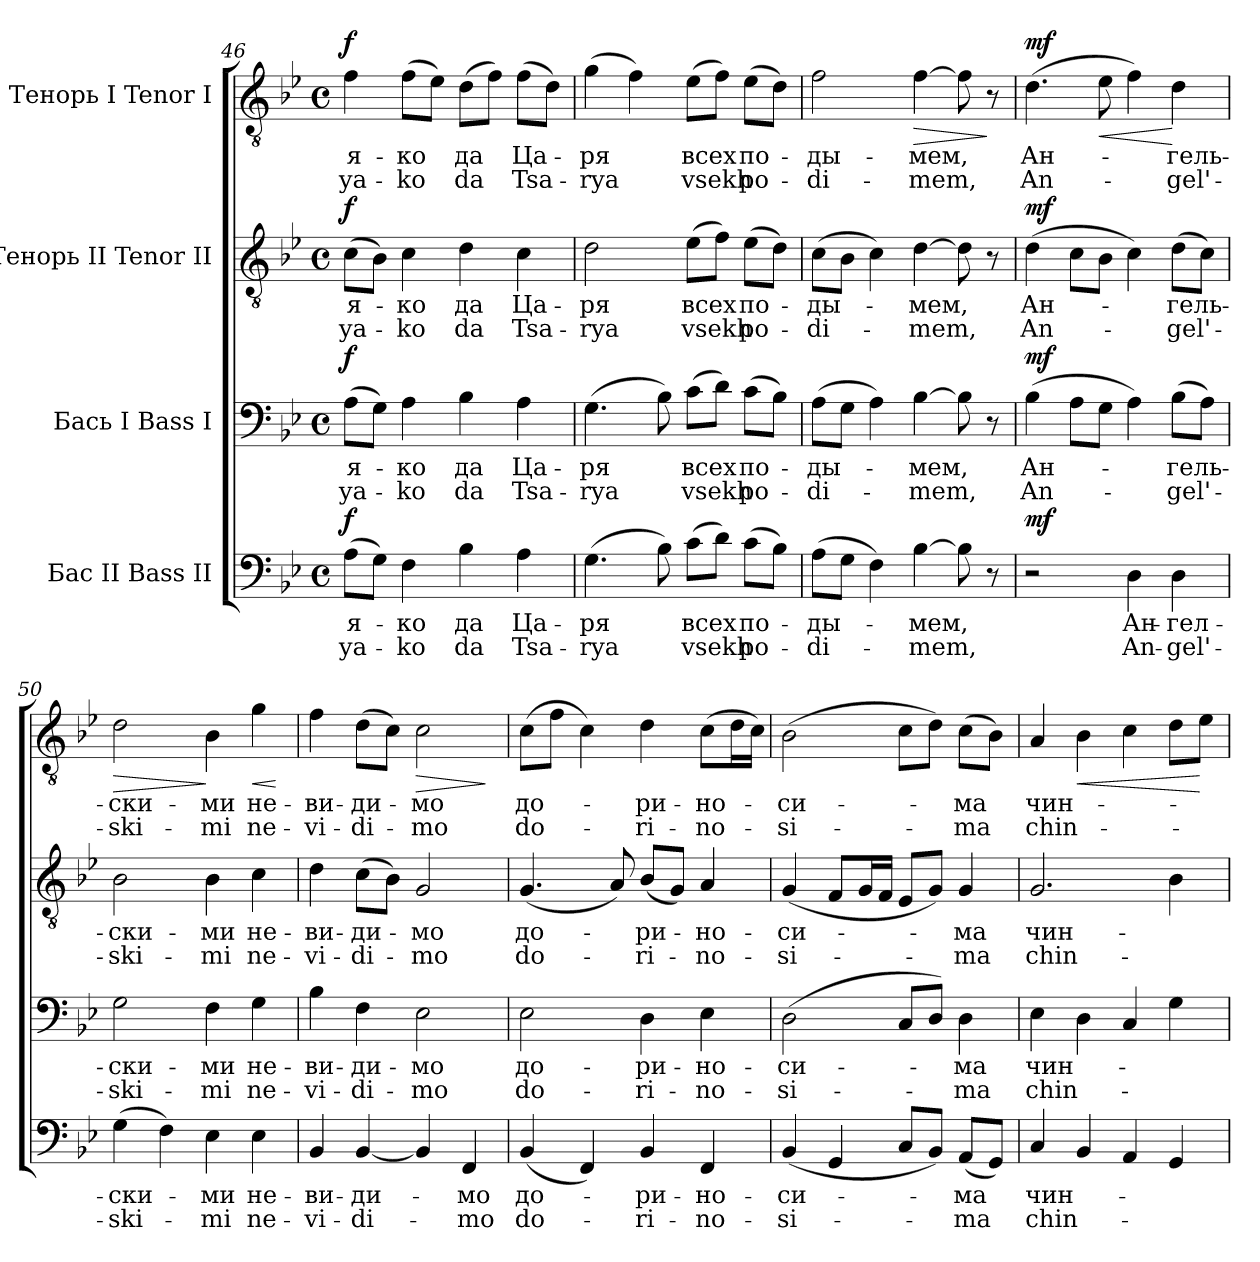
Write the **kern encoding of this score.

**kern	**text	**text	**dynam	**kern	**text	**text	**dynam	**kern	**text	**text	**dynam	**kern	**text	**text	**dynam
*part4	*part4	*part4	*part4	*part3	*part3	*part3	*part3	*part2	*part2	*part2	*part2	*part1	*part1	*part1	*part1
*staff4	*staff4	*staff4	*staff4	*staff3	*staff3	*staff3	*staff3	*staff2	*staff2	*staff2	*staff2	*staff1	*staff1	*staff1	*staff1
*I"Бас II Bass II	*	*	*	*I"Бась I Bass I	*	*	*	*I"Тенорь II Tenor II	*	*	*	*I"Тенорь I Tenor I	*	*	*
!!LO:PB:g=z
*clefF4	*	*	*	*clefF4	*	*	*	*clefGv2	*	*	*	*clefGv2	*	*	*
*k[b-e-]	*	*	*	*k[b-e-]	*	*	*	*k[b-e-]	*	*	*	*k[b-e-]	*	*	*
*B-:	*	*	*	*B-:	*	*	*	*B-:	*	*	*	*B-:	*	*	*
*M4/4	*	*	*	*M4/4	*	*	*	*M4/4	*	*	*	*M4/4	*	*	*
*met(c)	*	*	*	*met(c)	*	*	*	*met(c)	*	*	*	*met(c)	*	*	*
=46	=46	=46	=46	=46	=46	=46	=46	=46	=46	=46	=46	=46	=46	=46	=46
!	!LO:LY:b	!LO:LY:b	!LO:DY:a	!	!LO:LY:b	!LO:LY:b	!LO:DY:a	!	!LO:LY:b	!LO:LY:b	!LO:DY:a	!	!LO:LY:b	!LO:LY:b	!LO:DY:a
(>8A\L	я-	ya-	f	(>8A\L	я-	ya-	f	(>8c\L	я-	ya-	f	4f\	я-	ya-	f
8G\J)	.	.	.	8G\J)	.	.	.	8B-\J)	.	.	.	.	.	.	.
!	!LO:LY:b	!LO:LY:b	!	!	!LO:LY:b	!LO:LY:b	!	!	!LO:LY:b	!LO:LY:b	!	!	!LO:LY:b	!LO:LY:b	!
4F\	-ко	-ko	.	4A\	-ко	-ko	.	4c\	-ко	-ko	.	(>8f\L	-ко	-ko	.
.	.	.	.	.	.	.	.	.	.	.	.	8e-\J)	.	.	.
!	!LO:LY:b	!LO:LY:b	!	!	!LO:LY:b	!LO:LY:b	!	!	!LO:LY:b	!LO:LY:b	!	!	!LO:LY:b	!LO:LY:b	!
4B-\	да	da	.	4B-\	да	da	.	4d\	да	da	.	(>8d\L	да	da	.
.	.	.	.	.	.	.	.	.	.	.	.	8f\J)	.	.	.
!	!LO:LY:b	!LO:LY:b	!	!	!LO:LY:b	!LO:LY:b	!	!	!LO:LY:b	!LO:LY:b	!	!	!LO:LY:b	!LO:LY:b	!
4A\	Ца-	Tsa-	.	4A\	Ца-	Tsa-	.	4c\	Ца-	Tsa-	.	(>8f\L	Ца-	Tsa-	.
.	.	.	.	.	.	.	.	.	.	.	.	8d\J)	.	.	.
=47	=47	=47	=47	=47	=47	=47	=47	=47	=47	=47	=47	=47	=47	=47	=47
!	!LO:LY:b	!LO:LY:b	!	!	!LO:LY:b	!LO:LY:b	!	!	!LO:LY:b	!LO:LY:b	!	!	!LO:LY:b	!LO:LY:b	!
(>4.G\	-ря	-rya	.	(>4.G\	-ря	-rya	.	2d\	-ря	-rya	.	(>4g\	-ря	-rya	.
.	.	.	.	.	.	.	.	.	.	.	.	4f\)	.	.	.
8B-\)	.	.	.	8B-\)	.	.	.	.	.	.	.	.	.	.	.
!	!LO:LY:b	!LO:LY:b	!	!	!LO:LY:b	!LO:LY:b	!	!	!LO:LY:b	!LO:LY:b	!	!	!LO:LY:b	!LO:LY:b	!
(>8c\L	всех	vsekh	.	(>8c\L	всех	vsekh	.	(>8e-\L	всех	vsekh	.	(>8e-\L	всех	vsekh	.
8d\J)	.	.	.	8d\J)	.	.	.	8f\J)	.	.	.	8f\J)	.	.	.
!	!LO:LY:b	!LO:LY:b	!	!	!LO:LY:b	!LO:LY:b	!	!	!LO:LY:b	!LO:LY:b	!	!	!LO:LY:b	!LO:LY:b	!
(>8c\L	по-	po-	.	(>8c\L	по-	po-	.	(>8e-\L	по-	po-	.	(>8e-\L	по-	po-	.
8B-\J)	.	.	.	8B-\J)	.	.	.	8d\J)	.	.	.	8d\J)	.	.	.
=48	=48	=48	=48	=48	=48	=48	=48	=48	=48	=48	=48	=48	=48	=48	=48
!	!LO:LY:b	!LO:LY:b	!	!	!LO:LY:b	!LO:LY:b	!	!	!LO:LY:b	!LO:LY:b	!	!	!LO:LY:b	!LO:LY:b	!
(>8A\L	-ды-	-di-	.	(>8A\L	-ды-	-di-	.	(>8c\L	-ды-	-di-	.	2f\	-ды-	-di-	.
8G\J	.	.	.	8G\J	.	.	.	8B-\J	.	.	.	.	.	.	.
4F\)	.	.	.	4A\)	.	.	.	4c\)	.	.	.	.	.	.	.
!	!LO:LY:b	!LO:LY:b	!	!	!LO:LY:b	!LO:LY:b	!	!	!LO:LY:b	!LO:LY:b	!	!	!LO:LY:b	!LO:LY:b	!LO:HP:b
[4B-\	-мем,	-mem,	.	[4B-\	-мем,	-mem,	.	[4d\	-мем,	-mem,	.	[4f\	-мем,	-mem,	>
8B-\]	.	.	.	8B-\]	.	.	.	8d\]	.	.	.	8f\]	.	.	.
8r	.	.	.	8r	.	.	.	8r	.	.	.	8r	.	.	]
=49	=49	=49	=49	=49	=49	=49	=49	=49	=49	=49	=49	=49	=49	=49	=49
!	!	!	!LO:DY:a	!	!LO:LY:b	!LO:LY:b	!LO:DY:a	!	!LO:LY:b	!LO:LY:b	!LO:DY:a	!	!LO:LY:b	!LO:LY:b	!LO:DY:a
2r	.	.	mf	(>4B-\	Ан-	An-	mf	(>4d\	Ан-	An-	mf	(>4.d\	Ан-	An-	mf
.	.	.	.	8A\L	.	.	.	8c\L	.	.	.	.	.	.	.
!	!	!	!	!	!	!	!	!	!	!	!	!	!	!	!LO:HP:b
.	.	.	.	8G\J	.	.	.	8B-\J	.	.	.	8e-\	.	.	<
!	!LO:LY:b	!LO:LY:b	!	!	!	!	!	!	!	!	!	!	!	!	!
4D\	Ан-	An-	.	4A\)	.	.	.	4c\)	.	.	.	4f\)	.	.	.
!	!LO:LY:b	!LO:LY:b	!	!	!LO:LY:b	!LO:LY:b	!	!	!LO:LY:b	!LO:LY:b	!	!	!LO:LY:b	!LO:LY:b	!
4D\	-гел-	-gel'-	.	(>8B-\L	-гель-	-gel'-	.	(>8d\L	-гель-	-gel'-	.	4d\	-гель-	-gel'-	[
.	.	.	.	8A\J)	.	.	.	8c\J)	.	.	.	.	.	.	.
=50	=50	=50	=50	=50	=50	=50	=50	=50	=50	=50	=50	=50	=50	=50	=50
!	!LO:LY:b	!LO:LY:b	!	!	!LO:LY:b	!LO:LY:b	!	!	!LO:LY:b	!LO:LY:b	!	!	!LO:LY:b	!LO:LY:b	!LO:HP:b
(>4G\	-ски-	-ski-	.	2G\	-ски-	-ski-	.	2B-\	-ски-	-ski-	.	2d\	-ски-	-ski-	>
4F\)	.	.	.	.	.	.	.	.	.	.	.	.	.	.	.
!	!LO:LY:b	!LO:LY:b	!	!	!LO:LY:b	!LO:LY:b	!	!	!LO:LY:b	!LO:LY:b	!	!	!LO:LY:b	!LO:LY:b	!
4E-\	-ми	-mi	.	4F\	-ми	-mi	.	4B-\	-ми	-mi	.	4B-\	-ми	-mi	]
!	!LO:LY:b	!LO:LY:b	!	!	!LO:LY:b	!LO:LY:b	!	!	!LO:LY:b	!LO:LY:b	!	!	!LO:LY:b	!LO:LY:b	!LO:HP:b
4E-\	не-	ne-	.	4G\	не-	ne-	.	4c\	не-	ne-	.	4g\	не-	ne-	<
.	.	.	.	.	.	.	.	.	.	.	.	.	.	.	[
!!LO:PB:g=z
=51	=51	=51	=51	=51	=51	=51	=51	=51	=51	=51	=51	=51	=51	=51	=51
!	!LO:LY:b	!LO:LY:b	!	!	!LO:LY:b	!LO:LY:b	!	!	!LO:LY:b	!LO:LY:b	!	!	!LO:LY:b	!LO:LY:b	!
4BB-/	-ви-	-vi-	.	4B-\	-ви-	-vi-	.	4d\	-ви-	-vi-	.	4f\	-ви-	-vi-	.
!	!LO:LY:b	!LO:LY:b	!	!	!LO:LY:b	!LO:LY:b	!	!	!LO:LY:b	!LO:LY:b	!	!	!LO:LY:b	!LO:LY:b	!
[4BB-/	-ди-	-di-	.	4F\	-ди-	-di-	.	(>8c\L	-ди-	-di-	.	(>8d\L	-ди-	-di-	.
.	.	.	.	.	.	.	.	8B-\J)	.	.	.	8c\J)	.	.	.
!	!	!	!	!	!LO:LY:b	!LO:LY:b	!	!	!LO:LY:b	!LO:LY:b	!	!	!LO:LY:b	!LO:LY:b	!LO:HP:b
4BB-/]	.	.	.	2E-\	-мо	-mo	.	2G/	-мо	-mo	.	2c\	-мо	-mo	>
!	!LO:LY:b	!LO:LY:b	!	!	!	!	!	!	!	!	!	!	!	!	!
4FF/	-мо	-mo	.	.	.	.	.	.	.	.	.	.	.	.	.
.	.	.	.	.	.	.	.	.	.	.	.	.	.	.	]
=52	=52	=52	=52	=52	=52	=52	=52	=52	=52	=52	=52	=52	=52	=52	=52
!	!LO:LY:b	!LO:LY:b	!	!	!LO:LY:b	!LO:LY:b	!	!	!LO:LY:b	!LO:LY:b	!	!	!LO:LY:b	!LO:LY:b	!
(<4BB-/	до-	do-	.	2E-\	до-	do-	.	(<4.G/	до-	do-	.	(>8c\L	до-	do-	.
.	.	.	.	.	.	.	.	.	.	.	.	8f\J	.	.	.
4FF/)	.	.	.	.	.	.	.	.	.	.	.	4c\)	.	.	.
.	.	.	.	.	.	.	.	8A/)	.	.	.	.	.	.	.
!	!LO:LY:b	!LO:LY:b	!	!	!LO:LY:b	!LO:LY:b	!	!	!LO:LY:b	!LO:LY:b	!	!	!LO:LY:b	!LO:LY:b	!
4BB-/	-ри-	-ri-	.	4D\	-ри-	-ri-	.	(<8B-/L	-ри-	-ri-	.	4d\	-ри-	-ri-	.
.	.	.	.	.	.	.	.	8G/J)	.	.	.	.	.	.	.
!	!LO:LY:b	!LO:LY:b	!	!	!LO:LY:b	!LO:LY:b	!	!	!LO:LY:b	!LO:LY:b	!	!	!LO:LY:b	!LO:LY:b	!
4FF/	-но-	-no-	.	4E-\	-но-	-no-	.	4A/	-но-	-no-	.	(>8c\L	-но-	-no-	.
.	.	.	.	.	.	.	.	.	.	.	.	16d\L	.	.	.
.	.	.	.	.	.	.	.	.	.	.	.	16c\JJ)	.	.	.
=53	=53	=53	=53	=53	=53	=53	=53	=53	=53	=53	=53	=53	=53	=53	=53
!	!LO:LY:b	!LO:LY:b	!	!	!LO:LY:b	!LO:LY:b	!	!	!LO:LY:b	!LO:LY:b	!	!	!LO:LY:b	!LO:LY:b	!
(<4BB-/	-си-	-si-	.	(>2D\	-си-	-si-	.	(<4G/	-си-	-si-	.	(>2B-\	-си-	-si-	.
4GG/	.	.	.	.	.	.	.	8F/L	.	.	.	.	.	.	.
.	.	.	.	.	.	.	.	16G/L	.	.	.	.	.	.	.
.	.	.	.	.	.	.	.	16F/JJ	.	.	.	.	.	.	.
8C/L	.	.	.	8C/L	.	.	.	8E-/L	.	.	.	8c\L	.	.	.
8BB-/J)	.	.	.	8D/J)	.	.	.	8G/J)	.	.	.	8d\J)	.	.	.
!	!LO:LY:b	!LO:LY:b	!	!	!LO:LY:b	!LO:LY:b	!	!	!LO:LY:b	!LO:LY:b	!	!	!LO:LY:b	!LO:LY:b	!
(<8AA/L	-ма	-ma	.	4D\	-ма	-ma	.	4G/	-ма	-ma	.	(>8c\L	-ма	-ma	.
8GG/J)	.	.	.	.	.	.	.	.	.	.	.	8B-\J)	.	.	.
=54	=54	=54	=54	=54	=54	=54	=54	=54	=54	=54	=54	=54	=54	=54	=54
!	!LO:LY:b	!LO:LY:b	!	!	!LO:LY:b	!LO:LY:b	!	!	!LO:LY:b	!LO:LY:b	!	!	!LO:LY:b	!LO:LY:b	!
4C/	чин-	chin-	.	4E-\	чин-	chin-	.	2.G/	чин-	chin-	.	4A/	чин-	chin-	.
!	!	!	!	!	!	!	!	!	!	!	!	!	!	!	!LO:HP:b
4BB-/	.	.	.	4D\	.	.	.	.	.	.	.	4B-\	.	.	<
4AA/	.	.	.	4C/	.	.	.	.	.	.	.	4c\	.	.	.
4GG/	.	.	.	4G\	.	.	.	4B-\	.	.	.	8d\L	.	.	.
.	.	.	.	.	.	.	.	.	.	.	.	8e-\J	.	.	[
=	=	=	=	=	=	=	=	=	=	=	=	=	=	=	=
*-	*-	*-	*-	*-	*-	*-	*-	*-	*-	*-	*-	*-	*-	*-	*-
